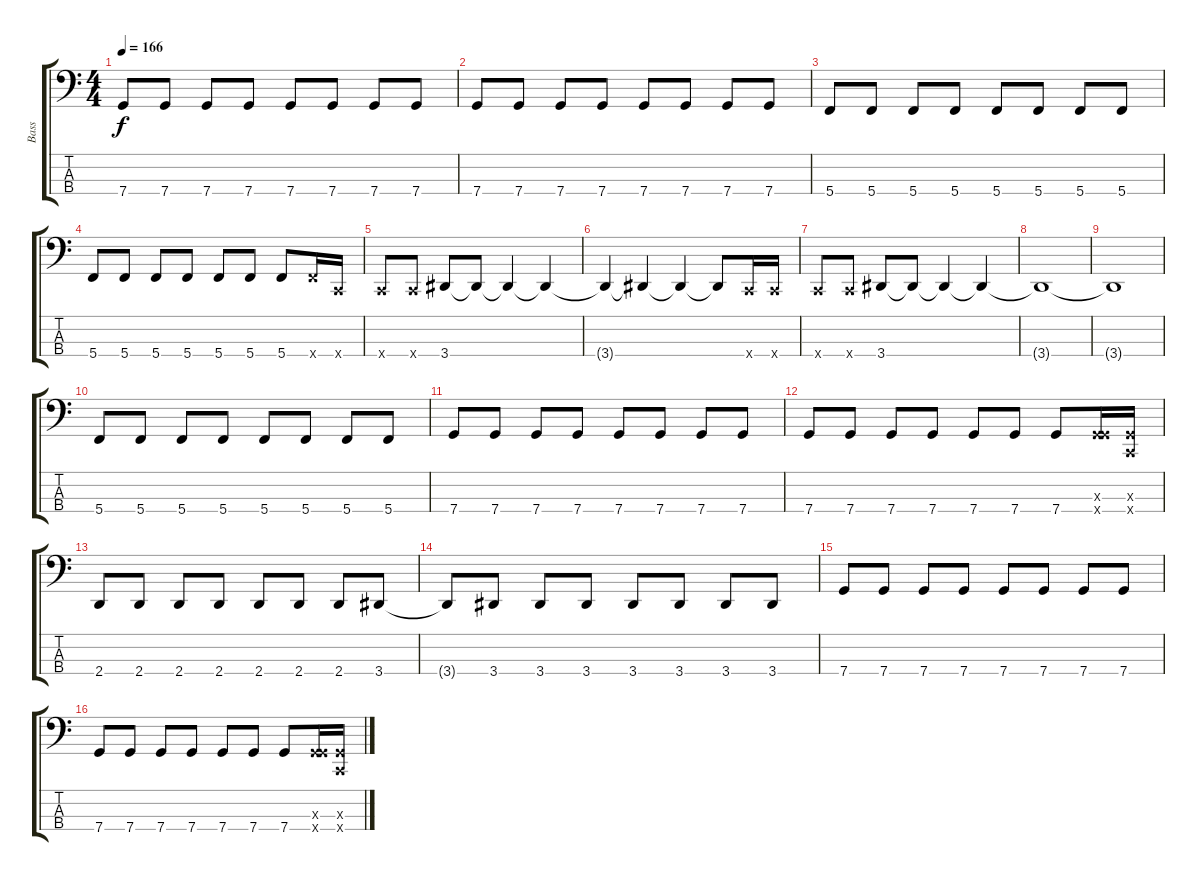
\track ("Bass" "Bass") {instrument electricbassfinger}
\staff {score tabs}
\tuning (F2 C2 G1 C1) {hide}
\ts (4 4)
\tempo 166
\clef f4
\ks c
7.4.8{dy f} 7.4.8 7.4.8 7.4.8 7.4.8 7.4.8 7.4.8 7.4.8 |
7.4.8 7.4.8 7.4.8 7.4.8 7.4.8 7.4.8 7.4.8 7.4.8 |
5.4.8 5.4.8 5.4.8 5.4.8 5.4.8 5.4.8 5.4.8 5.4.8 |
5.4.8 5.4.8 5.4.8 5.4.8 5.4.8 5.4.8 5.4.8 5.4{x}.16 0.4{x}.16 |
0.4{x}.8 0.4{x}.8 3.4.8 3.4{t}.8 3.4{t}.4 3.4{t}.4 |
3.4{t}.4 3.4{t}.4 3.4{t}.4 3.4{t}.8 0.4{x}.16 0.4{x}.16 |
0.4{x}.8 0.4{x}.8 3.4.8 3.4{t}.8 3.4{t}.4 3.4{t}.4 |
3.4{t}.1 |
3.4{t}.1 |
5.4.8 5.4.8 5.4.8 5.4.8 5.4.8 5.4.8 5.4.8 5.4.8 |
7.4.8 7.4.8 7.4.8 7.4.8 7.4.8 7.4.8 7.4.8 7.4.8 |
7.4.8 7.4.8 7.4.8 7.4.8 7.4.8 7.4.8 7.4.8 (0.3{x} 7.4{x}).16 (0.3{x} 0.4{x}).16 |
2.4.8 2.4.8 2.4.8 2.4.8 2.4.8 2.4.8 2.4.8 3.4.8 |
3.4{t}.8 3.4.8 3.4.8 3.4.8 3.4.8 3.4.8 3.4.8 3.4.8 |
7.4.8 7.4.8 7.4.8 7.4.8 7.4.8 7.4.8 7.4.8 7.4.8 |
7.4.8 7.4.8 7.4.8 7.4.8 7.4.8 7.4.8 7.4.8 (0.3{x} 7.4{x}).16 (0.3{x} 0.4{x}).16
